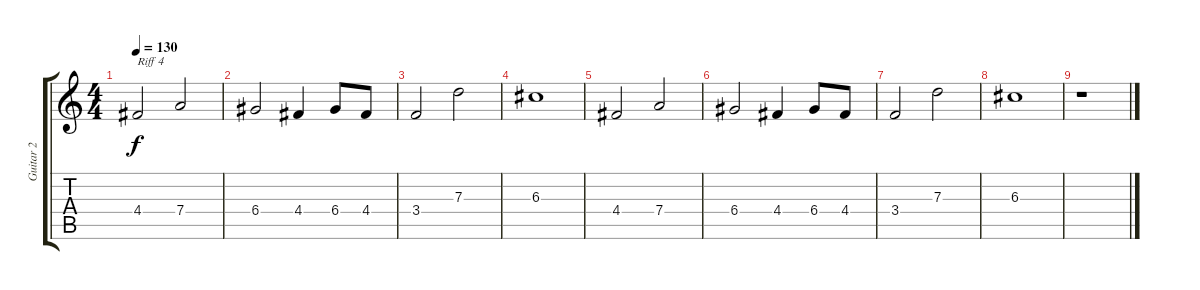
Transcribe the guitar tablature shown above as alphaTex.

\track ("Guitar 2" "Guitar 2") {instrument distortionguitar}
\staff {score tabs}
\tuning (E4 B3 G3 D3 A2 E2) {hide}
\ts (4 4)
\tempo 130
\clef g2
\ks c
4.4.2{txt "Riff 4" dy f} 7.4.2 |
6.4.2 4.4.4 6.4.8 4.4.8 |
3.4.2 7.3.2 |
6.3.1 |
4.4.2 7.4.2 |
6.4.2 4.4.4 6.4.8 4.4.8 |
3.4.2 7.3.2 |
6.3.1 |
r.1
